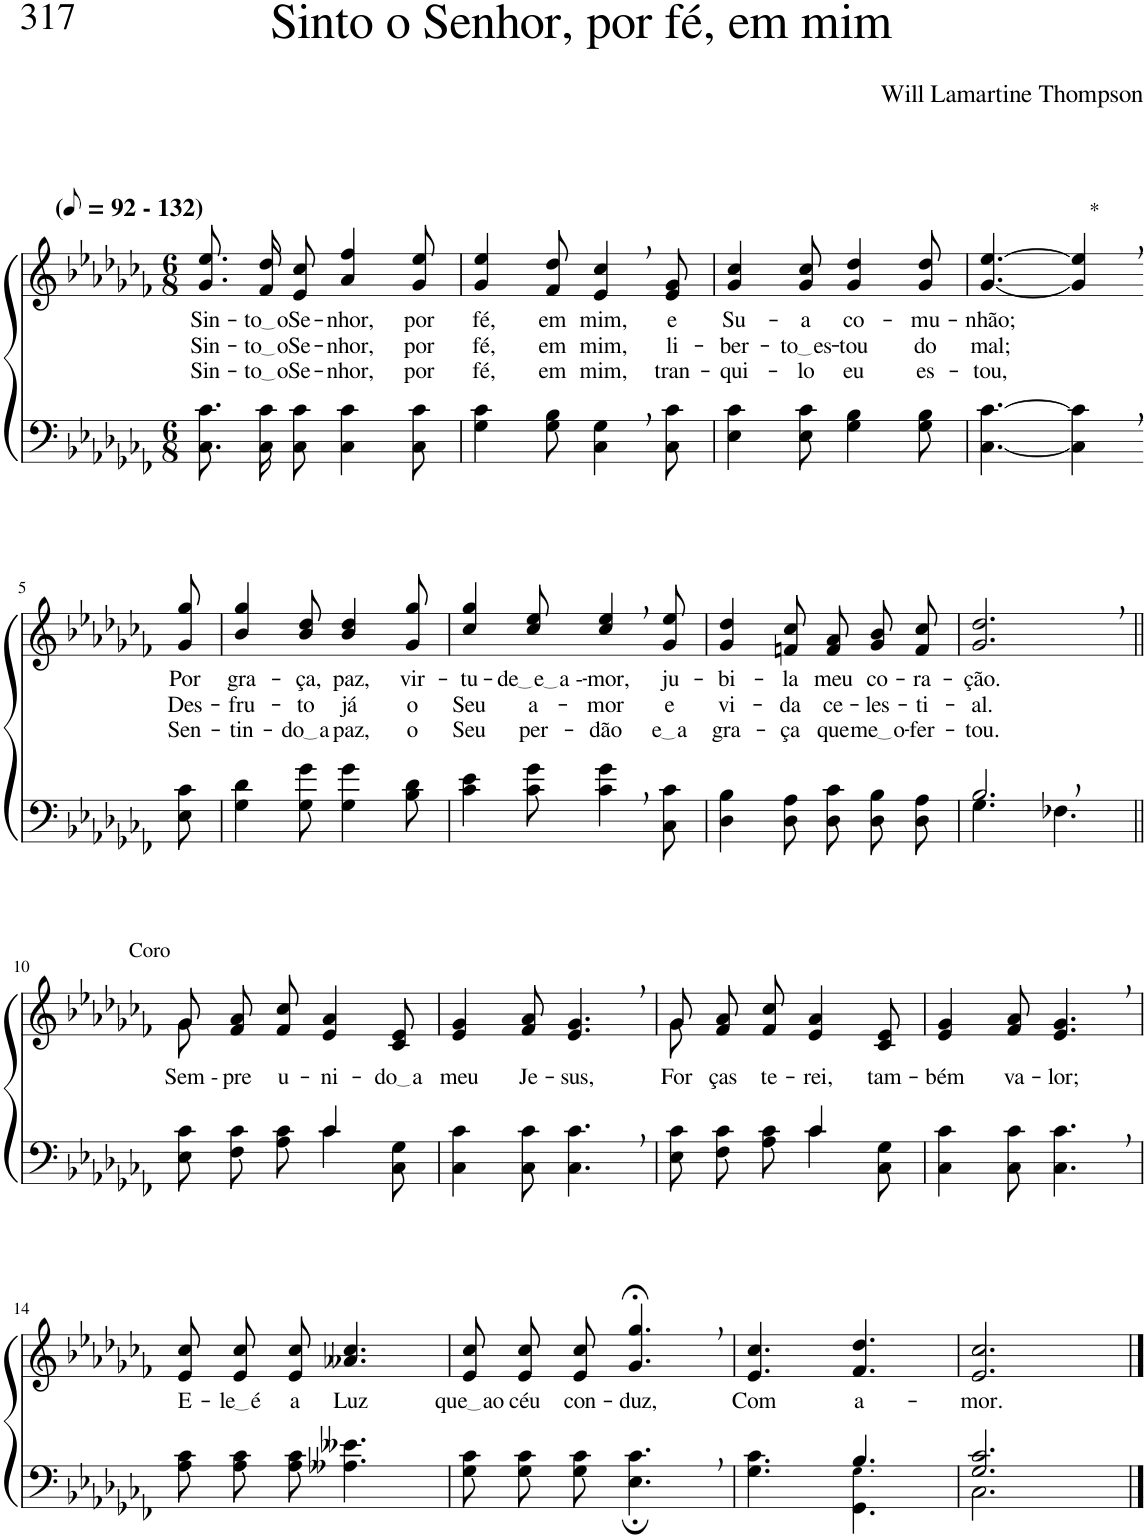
**kern	**kern	**text	**text	**text
*part2	*part1	*part1	*part1	*part1
*staff2	*staff1	*staff1	*staff1	*staff1
*I"Parte III e IV	*I"Parte I e II	*	*	*
*clefF4	*clefG2	*	*	*
*Trd2c3	*Trd2c3	*	*	*
*k[b-e-a-d-g-c-f-]	*k[b-e-a-d-g-c-f-]	*	*	*
*M6/8	*M6/8	*	*	*
*MM46	*MM46	*	*	*
=1	=1	=1	=1	=1
!	!LO:TX:a:B:t=(	!	!	!
!	!LO:TX:a:B:t=- 132)	!	!	!
!	!	!LO:LY:b	!LO:LY:b	!LO:LY:b
8.C-\ 8.c-\L	8.g-/ 8.ee-/L	Sin-	Sin-	Sin-
!	!	!LO:LY:b	!LO:LY:b	!LO:LY:b
16C-\ 16c-\K	16f-/ 16dd-/K	to o	to o	to o
!	!	!LO:LY:b	!LO:LY:b	!LO:LY:b
8C-\ 8c-\J	8e-/ 8cc-/J	Se-	Se-	Se-
!	!	!LO:LY:b	!LO:LY:b	!LO:LY:b
4C-\ 4c-\	4a-/ 4ff-/	-nhor,	-nhor,	-nhor,
!	!	!LO:LY:b	!LO:LY:b	!LO:LY:b
8C-\ 8c-\	8g-/ 8ee-/	por	por	por
=2	=2	=2	=2	=2
!	!	!LO:LY:b	!LO:LY:b	!LO:LY:b
4G-\ 4c-\	4g-/ 4ee-/	fé,	fé,	fé,
!	!	!LO:LY:b	!LO:LY:b	!LO:LY:b
8G-\ 8B-\	8f-/ 8dd-/	em	em	em
!	!	!LO:LY:b	!LO:LY:b	!LO:LY:b
4C-\, 4G-\,	4e-/, 4cc-/,	mim,	mim,	mim,
!	!	!LO:LY:b	!LO:LY:b	!LO:LY:b
8C-\ 8c-\	8e-/ 8g-/	e	li-	tran-
=3	=3	=3	=3	=3
!	!	!LO:LY:b	!LO:LY:b	!LO:LY:b
4E-\ 4c-\	4g-/ 4cc-/	Su-	-ber-	-qui-
!	!	!LO:LY:b	!LO:LY:b	!LO:LY:b
8E-\ 8c-\	8g-/ 8cc-/	-a	to es	-lo
!	!	!LO:LY:b	!LO:LY:b	!LO:LY:b
4G-\ 4B-\	4g-/ 4dd-/	co-	-tou	eu
!	!	!LO:LY:b	!LO:LY:b	!LO:LY:b
8G-\ 8B-\	8g-/ 8dd-/	-mu-	do	es-
=4	=4	=4	=4	=4
!	!	!LO:LY:b	!LO:LY:b	!LO:LY:b
[4.C-\ [4.c-\	[4.g-/ [4.ee-/	-nhão;	mal;	-tou,
!	!LO:TX:a:t=*	!	!	!
4C-\], 4c-\],	4g-/], 4ee-/],	.	.	.
!!LO:LB:g=z
=5-	=5-	=5-	=5-	=5-
!	!	!LO:LY:b	!LO:LY:b	!LO:LY:b
8E-\ 8c-\	8g-/ 8gg-/	Por	Des-	Sen-
=6	=6	=6	=6	=6
!	!	!LO:LY:b	!LO:LY:b	!LO:LY:b
4G-\ 4d-\	4b-/ 4gg-/	gra-	-fru-	-tin-
!	!	!LO:LY:b	!LO:LY:b	!LO:LY:b
8G-\ 8g-\	8b-/ 8dd-/	-ça,	-to	do a
!	!	!LO:LY:b	!LO:LY:b	!LO:LY:b
4G-\ 4g-\	4b-/ 4dd-/	paz,	já	paz,
!	!	!LO:LY:b	!LO:LY:b	!LO:LY:b
8B-\ 8d-\	8g-/ 8gg-/	vir-	o	o
=7	=7	=7	=7	=7
!	!	!LO:LY:b	!LO:LY:b	!LO:LY:b
4c-\ 4e-\	4cc-/ 4gg-/	-tu-	Seu	Seu
!	!	!LO:LY:b	!LO:LY:b	!LO:LY:b
8c-\ 8g-\	8cc-/ 8ee-/	de e a -	a-	per-
!	!	!LO:LY:b	!LO:LY:b	!LO:LY:b
4c-\, 4g-\,	4cc-/, 4ee-/,	-mor,	-mor	-dão
!	!	!LO:LY:b	!LO:LY:b	!LO:LY:b
8C-\ 8c-\	8g-/ 8ee-/	ju-	e	e a
=8	=8	=8	=8	=8
!	!	!LO:LY:b	!LO:LY:b	!LO:LY:b
4D-\ 4B-\	4g-/ 4dd-/	-bi-	vi-	gra-
!	!	!LO:LY:b	!LO:LY:b	!LO:LY:b
8D-\ 8A-\	8fn/ 8cc-/	-la	-da	-ça
!	!	!LO:LY:b	!LO:LY:b	!LO:LY:b
8D-\ 8c-\L	8f/ 8a-/L	meu	ce-	que
!	!	!LO:LY:b	!LO:LY:b	!LO:LY:b
8D-\ 8B-\	8g-/ 8b-/	co-	-les-	me o
!	!	!LO:LY:b	!LO:LY:b	!LO:LY:b
8D-\ 8A-\J	8f/ 8cc-/J	-ra-	-ti-	-fer-
=9	=9	=9	=9	=9
*^	*	*	*	*
!	!	!	!LO:LY:b	!LO:LY:b	!LO:LY:b
2.B-,/	4.G-\	2.g-/, 2.dd-/,	-ção.	-al.	-tou.
.	4.F-X\	.	.	.	.
!!LO:LB:g=z
=10||	=10||	=10||	=10||	=10||	=10||
!	!	!LO:TX:a:t=Coro	!	!	!
!	!	!	!LO:LY:b	!	!
*	*	*^	*	*	*
4.ryy	8E-\ 8c-\L	8g-\	8g-/L	Sem --	.	.
!	!	!	!	!LO:LY:b	!	!
.	8F-\ 8c-\	2ryy	8f-/ 8a-/	-pre	.	.
!	!	!	!	!LO:LY:b	!	!
.	8A-\ 8c-\J	.	8f-/ 8cc-/J	u-	.	.
!	!	!	!	!LO:LY:b	!	!
4c-/	4c-\	.	4e-/ 4a-/	-ni-	.	.
!	!	!	!	!LO:LY:b	!	!
8ryy	8C-\ 8G-\	8ryy	8c-/ 8e-/	do a	.	.
=11	=11	=11	=11	=11	=11	=11
!	!	!	!	!LO:LY:b	!	!
*v	*v	*	*	*	*	*
*	*v	*v	*	*	*
4C-\ 4c-\	4e-/ 4g-/	-meu	.	.
!	!	!LO:LY:b	!	!
8C-\ 8c-\	8f-/ 8a-/	Je-	.	.
!	!	!LO:LY:b	!	!
4.C-\, 4.c-\,	4.e-/, 4.g-/,	-sus,	.	.
=12	=12	=12	=12	=12
*^	*	*	*	*
!	!	!	!LO:LY:b	!	!
*	*	*^	*	*	*
4.ryy	8E-\ 8c-\L	8g-\	8g-/L	For-	.	.
!	!	!	!	!LO:LY:b	!	!
.	8F-\ 8c-\	2ryy	8f-/ 8a-/	-ças	.	.
!	!	!	!	!LO:LY:b	!	!
.	8A-\ 8c-\J	.	8f-/ 8cc-/J	te-	.	.
!	!	!	!	!LO:LY:b	!	!
4c-/	4c-\	.	4e-/ 4a-/	-rei,	.	.
!	!	!	!	!LO:LY:b	!	!
8ryy	8C-\ 8G-\	8ryy	8c-/ 8e-/	tam-	.	.
=13	=13	=13	=13	=13	=13	=13
!	!	!	!	!LO:LY:b	!	!
*v	*v	*	*	*	*	*
*	*v	*v	*	*	*
4C-\ 4c-\	4e-/ 4g-/	-bém	.	.
!	!	!LO:LY:b	!	!
8C-\ 8c-\	8f-/ 8a-/	va-	.	.
!	!	!LO:LY:b	!	!
4.C-\, 4.c-\,	4.e-/, 4.g-/,	-lor;	.	.
!!LO:LB:g=z
=14	=14	=14	=14	=14
!	!	!LO:LY:b	!	!
8A-\ 8c-\L	8e-/ 8cc-/L	E-	.	.
!	!	!LO:LY:b	!	!
8A-\ 8c-\	8e-/ 8cc-/	le é	.	.
!	!	!LO:LY:b	!	!
8A-\ 8c-\J	8e-/ 8cc-/J	a	.	.
!	!	!LO:LY:b	!	!
4.A--X\ 4.e--X\	4.a--X/ 4.cc-/	Luz	.	.
=15	=15	=15	=15	=15
!	!	!LO:LY:b	!	!
8G-\ 8c-\L	8e-/ 8cc-/L	que ao	.	.
!	!	!LO:LY:b	!	!
8G-\ 8c-\	8e-/ 8cc-/	céu	.	.
!	!	!LO:LY:b	!	!
8G-\ 8c-\J	8e-/ 8cc-/J	con-	.	.
!	!	!LO:LY:b	!	!
4.E-\;, 4.c-\;,	4.g-/;<, 4.gg-/;<,	-duz,	.	.
=16	=16	=16	=16	=16
*^	*	*	*	*
!	!	!	!LO:LY:b	!	!
4.ryy	4.G-\ 4.c-\	4.e-/ 4.cc-/	Com	.	.
!	!	!	!LO:LY:b	!	!
4.B-/	4.GG-\ 4.G-!\	4.f-/ 4.dd-/	a-	.	.
=17	=17	=17	=17	=17	=17
!	!	!	!LO:LY:b	!	!
2.G-/ 2.c-/	2.C-\	2.e-/ 2.cc-/	-mor.	.	.
*v	*v	*	*	*	*
==	==	==	==	==
*-	*-	*-	*-	*-
